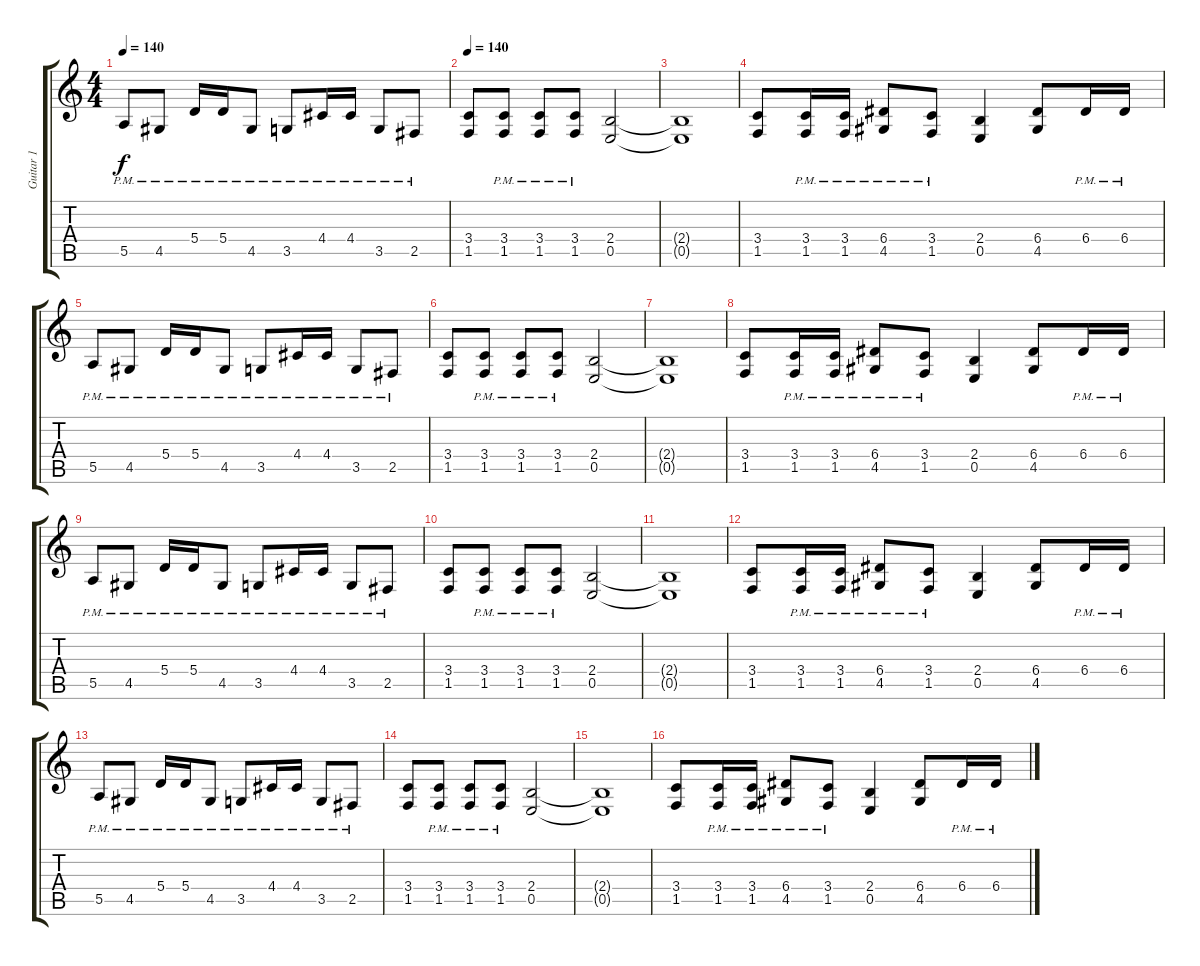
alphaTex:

\track ("Guitar 1" "Guitar 1") {instrument distortionguitar}
\staff {score tabs}
\tuning (B3 Gb3 D3 A2 E2 B1) {hide}
\ts (4 4)
\tempo 140
\clef g2
\ks c
5.5{pm}.8{dy f} 4.5{pm}.8 5.4{pm}.16 5.4{pm}.16 4.5{pm}.8 3.5{pm}.8 4.4{pm}.16 4.4{pm}.16 3.5{pm}.8 2.5{pm}.8 |
\tempo 140
(3.4 1.5).8 (3.4{pm} 1.5{pm}).8 (3.4{pm} 1.5{pm}).8 (3.4{pm} 1.5{pm}).8 (2.4 0.5).2 |
(2.4{t} 0.5{t}).1 |
(3.4 1.5).8 (3.4{pm} 1.5{pm}).16 (3.4{pm} 1.5{pm}).16 (6.4{pm} 4.5{pm}).8 (3.4{pm} 1.5{pm}).8 (2.4 0.5).4 (6.4 4.5).8 6.4{pm}.16 6.4{pm}.16 |
5.5{pm}.8 4.5{pm}.8 5.4{pm}.16 5.4{pm}.16 4.5{pm}.8 3.5{pm}.8 4.4{pm}.16 4.4{pm}.16 3.5{pm}.8 2.5{pm}.8 |
(3.4 1.5).8 (3.4{pm} 1.5{pm}).8 (3.4{pm} 1.5{pm}).8 (3.4{pm} 1.5{pm}).8 (2.4 0.5).2 |
(2.4{t} 0.5{t}).1 |
(3.4 1.5).8 (3.4{pm} 1.5{pm}).16 (3.4{pm} 1.5{pm}).16 (6.4{pm} 4.5{pm}).8 (3.4{pm} 1.5{pm}).8 (2.4 0.5).4 (6.4 4.5).8 6.4{pm}.16 6.4{pm}.16 |
5.5{pm}.8 4.5{pm}.8 5.4{pm}.16 5.4{pm}.16 4.5{pm}.8 3.5{pm}.8 4.4{pm}.16 4.4{pm}.16 3.5{pm}.8 2.5{pm}.8 |
(3.4 1.5).8 (3.4{pm} 1.5{pm}).8 (3.4{pm} 1.5{pm}).8 (3.4{pm} 1.5{pm}).8 (2.4 0.5).2 |
(2.4{t} 0.5{t}).1 |
(3.4 1.5).8 (3.4{pm} 1.5{pm}).16 (3.4{pm} 1.5{pm}).16 (6.4{pm} 4.5{pm}).8 (3.4{pm} 1.5{pm}).8 (2.4 0.5).4 (6.4 4.5).8 6.4{pm}.16 6.4{pm}.16 |
5.5{pm}.8 4.5{pm}.8 5.4{pm}.16 5.4{pm}.16 4.5{pm}.8 3.5{pm}.8 4.4{pm}.16 4.4{pm}.16 3.5{pm}.8 2.5{pm}.8 |
(3.4 1.5).8 (3.4{pm} 1.5{pm}).8 (3.4{pm} 1.5{pm}).8 (3.4{pm} 1.5{pm}).8 (2.4 0.5).2 |
(2.4{t} 0.5{t}).1 |
(3.4 1.5).8 (3.4{pm} 1.5{pm}).16 (3.4{pm} 1.5{pm}).16 (6.4{pm} 4.5{pm}).8 (3.4{pm} 1.5{pm}).8 (2.4 0.5).4 (6.4 4.5).8 6.4{pm}.16 6.4{pm}.16
